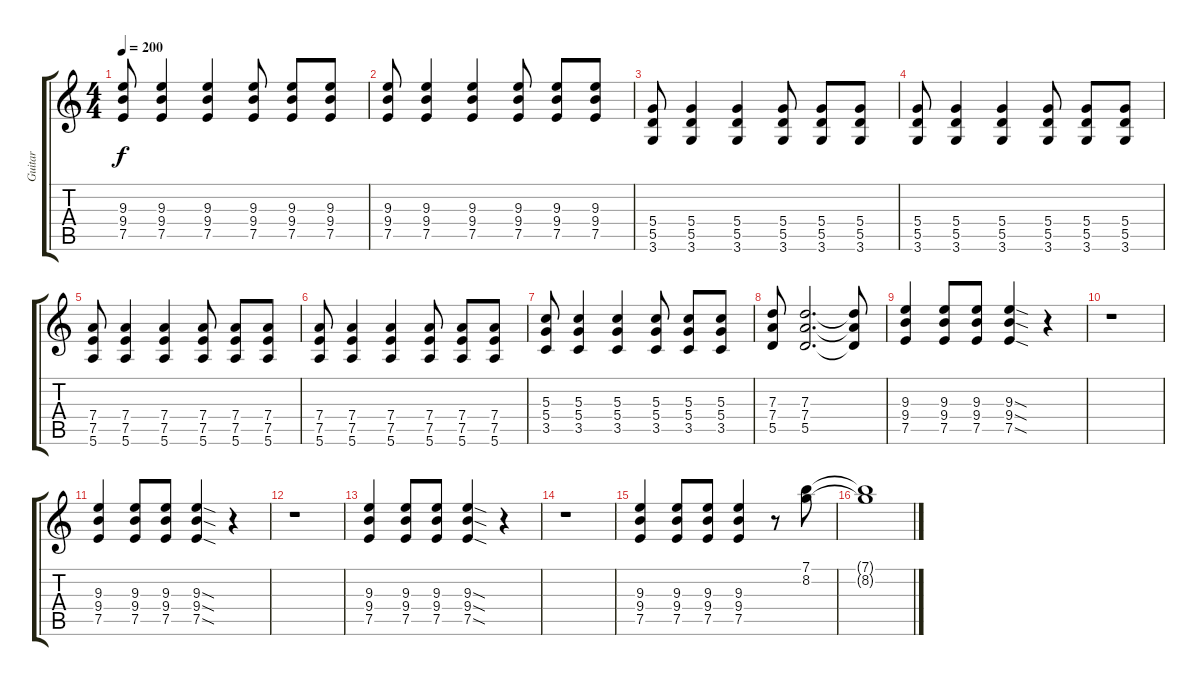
\track ("Guitar" "Guitar") {instrument distortionguitar}
\staff {score tabs}
\tuning (E4 B3 G3 D3 A2 E2) {hide}
\ts (4 4)
\tempo 200
\clef g2
\ks c
(9.3 9.4 7.5).8{dy f} (9.3 9.4 7.5).4 (9.3 9.4 7.5).4 (9.3 9.4 7.5).8 (9.3 9.4 7.5).8 (9.3 9.4 7.5).8 |
(9.3 9.4 7.5).8 (9.3 9.4 7.5).4 (9.3 9.4 7.5).4 (9.3 9.4 7.5).8 (9.3 9.4 7.5).8 (9.3 9.4 7.5).8 |
(5.4 5.5 3.6).8 (5.4 5.5 3.6).4 (5.4 5.5 3.6).4 (5.4 5.5 3.6).8 (5.4 5.5 3.6).8 (5.4 5.5 3.6).8 |
(5.4 5.5 3.6).8 (5.4 5.5 3.6).4 (5.4 5.5 3.6).4 (5.4 5.5 3.6).8 (5.4 5.5 3.6).8 (5.4 5.5 3.6).8 |
(7.4 7.5 5.6).8 (7.4 7.5 5.6).4 (7.4 7.5 5.6).4 (7.4 7.5 5.6).8 (7.4 7.5 5.6).8 (7.4 7.5 5.6).8 |
(7.4 7.5 5.6).8 (7.4 7.5 5.6).4 (7.4 7.5 5.6).4 (7.4 7.5 5.6).8 (7.4 7.5 5.6).8 (7.4 7.5 5.6).8 |
(5.3 5.4 3.5).8 (5.3 5.4 3.5).4 (5.3 5.4 3.5).4 (5.3 5.4 3.5).8 (5.3 5.4 3.5).8 (5.3 5.4 3.5).8 |
(7.3 7.4 5.5).8 (7.3 7.4 5.5).2{d} (7.3{t} 7.4{t} 5.5{t}).8 |
(9.3 9.4 7.5).4 (9.3 9.4 7.5).8 (9.3 9.4 7.5).8 (9.3{sod} 9.4{sod} 7.5{sod}).4 r.4 |
r.1 |
(9.3 9.4 7.5).4 (9.3 9.4 7.5).8 (9.3 9.4 7.5).8 (9.3{sod} 9.4{sod} 7.5{sod}).4 r.4 |
r.1 |
(9.3 9.4 7.5).4 (9.3 9.4 7.5).8 (9.3 9.4 7.5).8 (9.3{sod} 9.4{sod} 7.5{sod}).4 r.4 |
r.1 |
(9.3 9.4 7.5).4 (9.3 9.4 7.5).8 (9.3 9.4 7.5).8 (9.3 9.4 7.5).4 r.8 (7.1 8.2).8 |
(7.1{t} 8.2{t}).1
